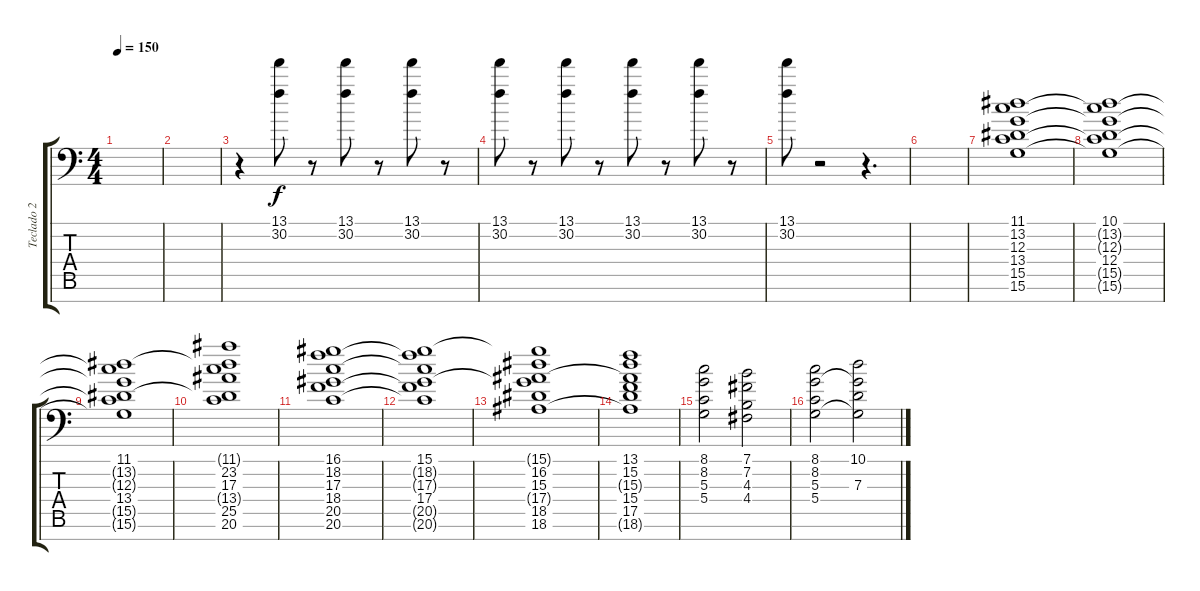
\track ("Teclado 2" "Teclado 2") {instrument stringensemble1}
\staff {score tabs}
\tuning (E4 B3 G3 D3 A2 E2 C-1) {hide}
\ts (4 4)
\tempo 150
\clef f4
\ks c
|
|
r.4{volume 12} (13.1 30.2).8 r.8 (13.1 30.2).8 r.8 (13.1 30.2).8 r.8 |
(13.1 30.2).8 r.8 (13.1 30.2).8 r.8 (13.1 30.2).8 r.8 (13.1 30.2).8 r.8 |
(13.1 30.2).8 r.2 r.4{d} |
|
(11.1 13.2 12.3 13.4 15.5 15.6).1{volume 9 instrument pad2warm} |
(10.1 13.2{t} 12.3{t} 12.4 15.5{t} 15.6{t}).1 |
(11.1 13.2{t} 12.3{t} 13.4 15.5{t} 15.6{t}).1 |
(11.1{t} 23.2 17.3 13.4{t} 25.5 20.6).1 |
(16.1 18.2 17.3 18.4 20.5 20.6).1 |
(15.1 18.2{t} 17.3{t} 17.4 20.5{t} 20.6{t}).1 |
(15.1{t} 16.2 15.3 17.4{t} 18.5 18.6).1 |
(13.1 15.2 15.3{t} 15.4 17.5 18.6{t}).1 |
(8.1 8.2 5.3 5.4).2{volume 13 instrument pad2warm} (7.1 7.2 4.3 4.4).2 |
(8.1 8.2 5.3 5.4).2 (10.1 8.2{t} 7.3 5.4{t}).2
